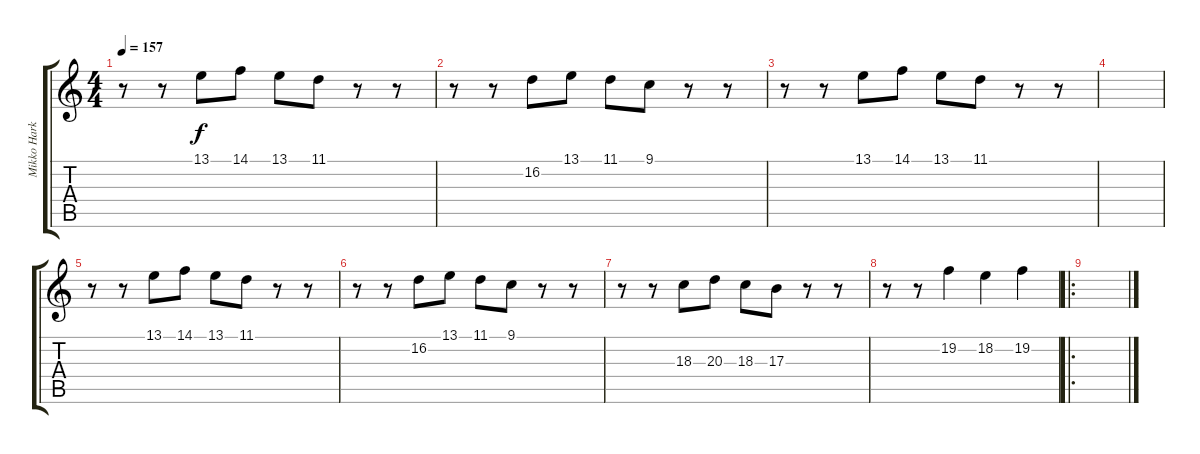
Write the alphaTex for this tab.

\track ("Mikko Harkin lead 2" "Mikko Hark") {instrument fx7echoes}
\staff {score tabs}
\tuning (Eb4 Bb3 Gb3 Db3 Ab2 Eb2) {hide}
\ts (4 4)
\tempo 157
\clef g2
\ks c
r.8{dy f volume 10 balance 2 instrument pad1newage} r.8 13.1.8 14.1.8 13.1.8 11.1.8 r.8 r.8 |
r.8{instrument pad1newage} r.8 16.2.8 13.1.8 11.1.8 9.1.8 r.8 r.8 |
r.8{balance 4 instrument pad1newage} r.8 13.1.8 14.1.8 13.1.8 11.1.8 r.8 r.8 |
|
r.8{volume 10 balance 2 instrument pad1newage} r.8 13.1.8 14.1.8 13.1.8 11.1.8 r.8 r.8 |
r.8{instrument pad1newage} r.8 16.2.8 13.1.8 11.1.8 9.1.8 r.8 r.8 |
r.8{balance 4 instrument pad1newage} r.8 18.3.8 20.3.8 18.3.8 17.3.8 r.8 r.8 |
r.8 r.8 19.2.4 18.2.4 19.2.4 |
\ro
